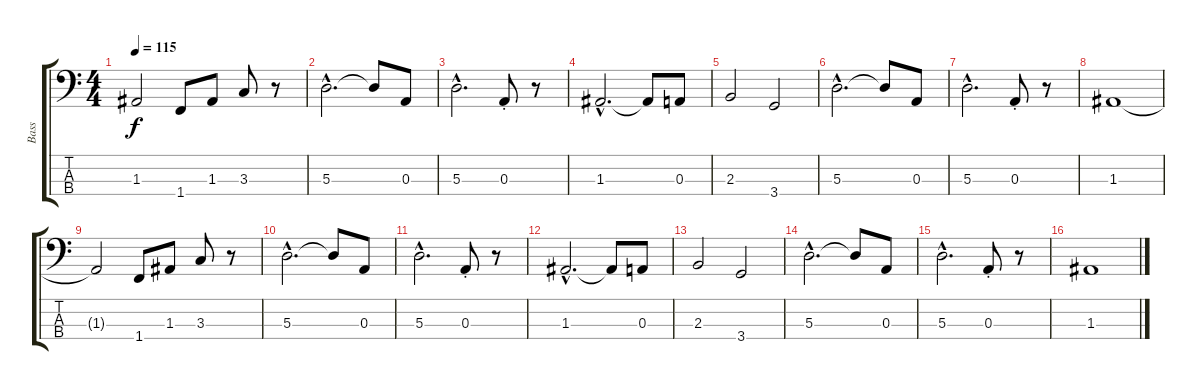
\track ("Bass" "Bass") {instrument electricbassfinger}
\staff {score tabs}
\tuning (G2 D2 A1 E1) {hide}
\ts (4 4)
\tempo 115
\clef f4
\ks c
1.3{t}.2{dy f} 1.4.8 1.3.8 3.3.8 r.8 |
5.3{hac}.2{d} 5.3{t}.8 0.3.8 |
5.3{hac}.2{d} 0.3{st}.8 r.8 |
1.3{hac}.2{d} 1.3{t}.8 0.3.8 |
2.3.2 3.4.2 |
5.3{hac}.2{d} 5.3{t}.8 0.3.8 |
5.3{hac}.2{d} 0.3{st}.8 r.8 |
1.3.1 |
1.3{t}.2 1.4.8 1.3.8 3.3.8 r.8 |
5.3{hac}.2{d} 5.3{t}.8 0.3.8 |
5.3{hac}.2{d} 0.3{st}.8 r.8 |
1.3{hac}.2{d} 1.3{t}.8 0.3.8 |
2.3.2 3.4.2 |
5.3{hac}.2{d} 5.3{t}.8 0.3.8 |
5.3{hac}.2{d} 0.3{st}.8 r.8 |
1.3.1
